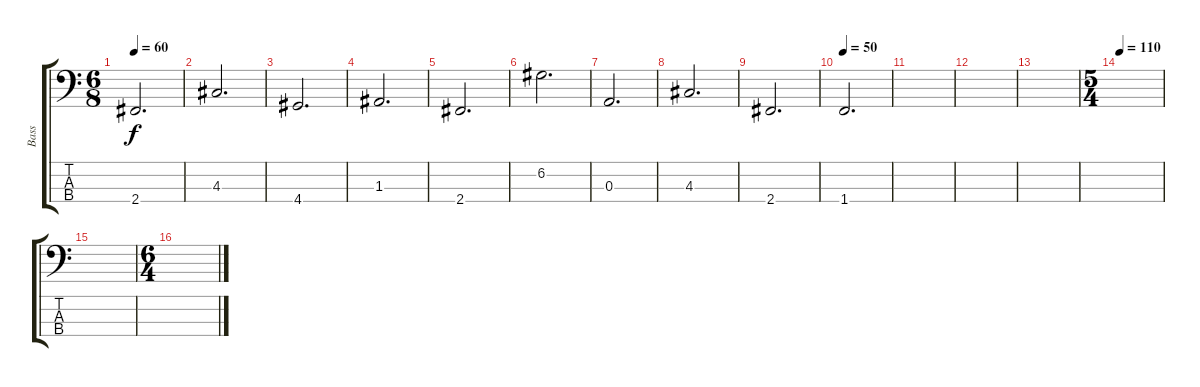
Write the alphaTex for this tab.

\track ("Bass" "Bass") {instrument acousticbass}
\staff {score tabs}
\tuning (G2 D2 A1 E1) {hide}
\ts (6 8)
\tempo 60
\clef f4
\ks c
2.4.2{d dy f} |
4.3.2{d} |
4.4.2{d} |
1.3.2{d} |
2.4.2{d} |
6.2.2{d} |
0.3.2{d} |
4.3.2{d} |
2.4.2{d} |
\tempo 50
1.4.2{d} |
|
|
|
\ts (5 4)
\tempo 110
|
|
\ts (6 4)
